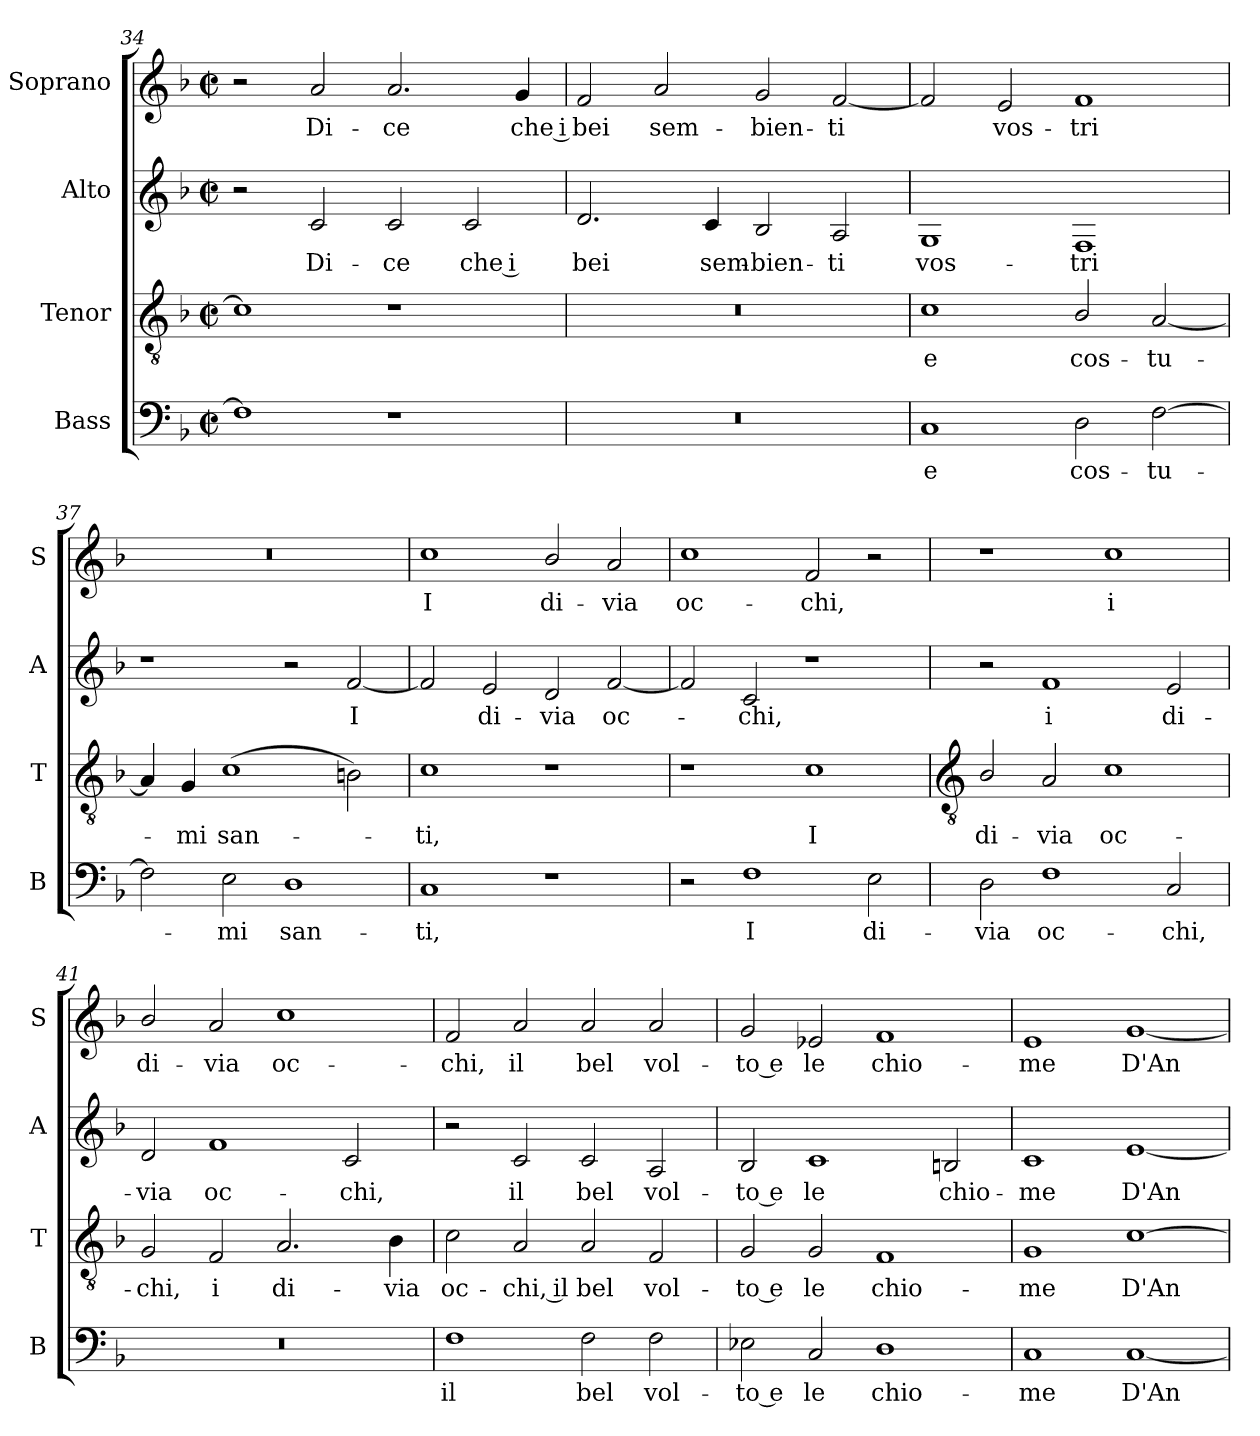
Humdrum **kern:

**kern	**text	**kern	**text	**kern	**text	**kern	**text
*part4	*part4	*part3	*part3	*part2	*part2	*part1	*part1
*staff4	*staff4	*staff3	*staff3	*staff2	*staff2	*staff1	*staff1
*I"Bass	*	*I"Tenor	*	*I"Alto	*	*I"Soprano	*
*I'B	*	*I'T	*	*I'A	*	*I'S	*
!!LO:LB:g=z
*clefF4	*	*clefGv2	*	*clefG2	*	*clefG2	*
*k[b-]	*	*k[b-]	*	*k[b-]	*	*k[b-]	*
*F:	*	*F:	*	*F:	*	*F:	*
*M4/2	*	*M4/2	*	*M4/2	*	*M4/2	*
*met(c|)	*	*met(c|)	*	*met(c|)	*	*met(c|)	*
=34	=34	=34	=34	=34	=34	=34	=34
1F]	.	1c]	.	2r	.	2r	.
!	!	!	!	!	!LO:LY:b	!	!LO:LY:b
.	.	.	.	2c	Di-	2a	Di-
!	!	!	!	!	!LO:LY:b	!	!LO:LY:b
1r	.	1r	.	2c	-ce	2.a	-ce
!	!	!	!	!	!LO:LY:b	!	!
.	.	.	.	2c	che i	.	.
!	!	!	!	!	!	!	!LO:LY:b
.	.	.	.	.	.	4g	che i
=35	=35	=35	=35	=35	=35	=35	=35
!	!	!	!	!	!LO:LY:b	!	!LO:LY:b
0r	.	0r	.	2.d	bei	2f	bei
!	!	!	!	!	!	!	!LO:LY:b
.	.	.	.	.	.	2a	sem-
!	!	!	!	!	!LO:LY:b	!	!
.	.	.	.	4c	sem-	.	.
!	!	!	!	!	!LO:LY:b	!	!LO:LY:b
.	.	.	.	2B-	-bien-	2g	-bien-
!	!	!	!	!	!LO:LY:b	!	!LO:LY:b
.	.	.	.	2A	-ti	[2f	-ti
=36	=36	=36	=36	=36	=36	=36	=36
!	!LO:LY:b	!	!LO:LY:b	!	!LO:LY:b	!	!
1C	e	1c	e	1G	vos-	2f]	.
!	!	!	!	!	!	!	!LO:LY:b
.	.	.	.	.	.	2e	vos-
!	!LO:LY:b	!	!LO:LY:b	!	!LO:LY:b	!	!LO:LY:b
2D	cos-	2B-/	cos-	1F	-tri	1f	-tri
!	!LO:LY:b	!	!LO:LY:b	!	!	!	!
[2F	-tu-	[2A	-tu-	.	.	.	.
=37	=37	=37	=37	=37	=37	=37	=37
2F]	.	4A]	.	1r	.	0r	.
!	!	!	!LO:LY:b	!	!	!	!
.	.	4G	mi	.	.	.	.
!	!LO:LY:b	!	!LO:LY:b	!	!	!	!
2E	mi	(>1c	san-	.	.	.	.
!	!LO:LY:b	!	!	!	!	!	!
1D	san-	.	.	2r	.	.	.
!	!	!	!	!	!LO:LY:b	!	!
.	.	2Bn)	.	[2f	I	.	.
=38	=38	=38	=38	=38	=38	=38	=38
!	!LO:LY:b	!	!LO:LY:b	!	!	!	!LO:LY:b
1C	-ti,	1c	ti,	2f]	.	1cc	I
!	!	!	!	!	!LO:LY:b	!	!
.	.	.	.	2e	di-	.	.
!	!	!	!	!	!LO:LY:b	!	!LO:LY:b
1r	.	1r	.	2d	-via	2b-/	di-
!	!	!	!	!	!LO:LY:b	!	!LO:LY:b
.	.	.	.	[2f	oc-	2a	-via
=39	=39	=39	=39	=39	=39	=39	=39
!	!	!	!	!	!	!	!LO:LY:b
2r	.	1r	.	2f]	.	1cc	oc-
!	!LO:LY:b	!	!	!	!LO:LY:b	!	!
1F	I	.	.	2c	chi,	.	.
!	!	!	!LO:LY:b	!	!	!	!LO:LY:b
.	.	1c	I	1r	.	2f	-chi,
!	!LO:LY:b	!	!	!	!	!	!
2E	di-	.	.	.	.	2r	.
!!LO:LB:g=z
=40	=40	=40	=40	=40	=40	=40	=40
*	*	*clefGv2	*	*	*	*	*
!	!LO:LY:b	!	!LO:LY:b	!	!	!	!
2D	-via	2B-/	di-	2r	.	1r	.
!	!LO:LY:b	!	!LO:LY:b	!	!LO:LY:b	!	!
1F	oc-	2A	-via	1f	i	.	.
!	!	!	!LO:LY:b	!	!	!	!LO:LY:b
.	.	1c	oc-	.	.	1cc	i
!	!LO:LY:b	!	!	!	!LO:LY:b	!	!
2C	-chi,	.	.	2e	di-	.	.
=41	=41	=41	=41	=41	=41	=41	=41
!	!	!	!LO:LY:b	!	!LO:LY:b	!	!LO:LY:b
0r	.	2G	-chi,	2d	-via	2b-/	di-
!	!	!	!LO:LY:b	!	!LO:LY:b	!	!LO:LY:b
.	.	2F	i	1f	oc-	2a	-via
!	!	!	!LO:LY:b	!	!	!	!LO:LY:b
.	.	2.A	di-	.	.	1cc	oc-
!	!	!	!	!	!LO:LY:b	!	!
.	.	.	.	2c	-chi,	.	.
!	!	!	!LO:LY:b	!	!	!	!
.	.	4B-	-via	.	.	.	.
=42	=42	=42	=42	=42	=42	=42	=42
!	!LO:LY:b	!	!LO:LY:b	!	!	!	!LO:LY:b
1F	il	2c	oc-	2r	.	2f	-chi,
!	!	!	!LO:LY:b	!	!LO:LY:b	!	!LO:LY:b
.	.	2A	-chi, il	2c	il	2a	il
!	!LO:LY:b	!	!LO:LY:b	!	!LO:LY:b	!	!LO:LY:b
2F	bel	2A	bel	2c	bel	2a	bel
!	!LO:LY:b	!	!LO:LY:b	!	!LO:LY:b	!	!LO:LY:b
2F	vol-	2F	vol-	2A	vol-	2a	vol-
=43	=43	=43	=43	=43	=43	=43	=43
!	!LO:LY:b	!	!LO:LY:b	!	!LO:LY:b	!	!LO:LY:b
2E-X	-to e	2G	-to e	2B-	-to e	2g	-to e
!	!LO:LY:b	!	!LO:LY:b	!	!LO:LY:b	!	!LO:LY:b
2C	le	2G	le	1c	le	2e-X	le
!	!LO:LY:b	!	!LO:LY:b	!	!	!	!LO:LY:b
1D	chio-	1F	chio-	.	.	1f	chio-
!	!	!	!	!	!LO:LY:b	!	!
.	.	.	.	2Bn	chio-	.	.
=44	=44	=44	=44	=44	=44	=44	=44
!	!LO:LY:b	!	!LO:LY:b	!	!LO:LY:b	!	!LO:LY:b
1C	-me	1G	-me	1c	-me	1e	-me
!	!LO:LY:b	!	!LO:LY:b	!	!LO:LY:b	!	!LO:LY:b
[1C	D'An-	[1c	D'An-	[1e	D'An-	[1g	D'An-
=	=	=	=	=	=	=	=
*-	*-	*-	*-	*-	*-	*-	*-
